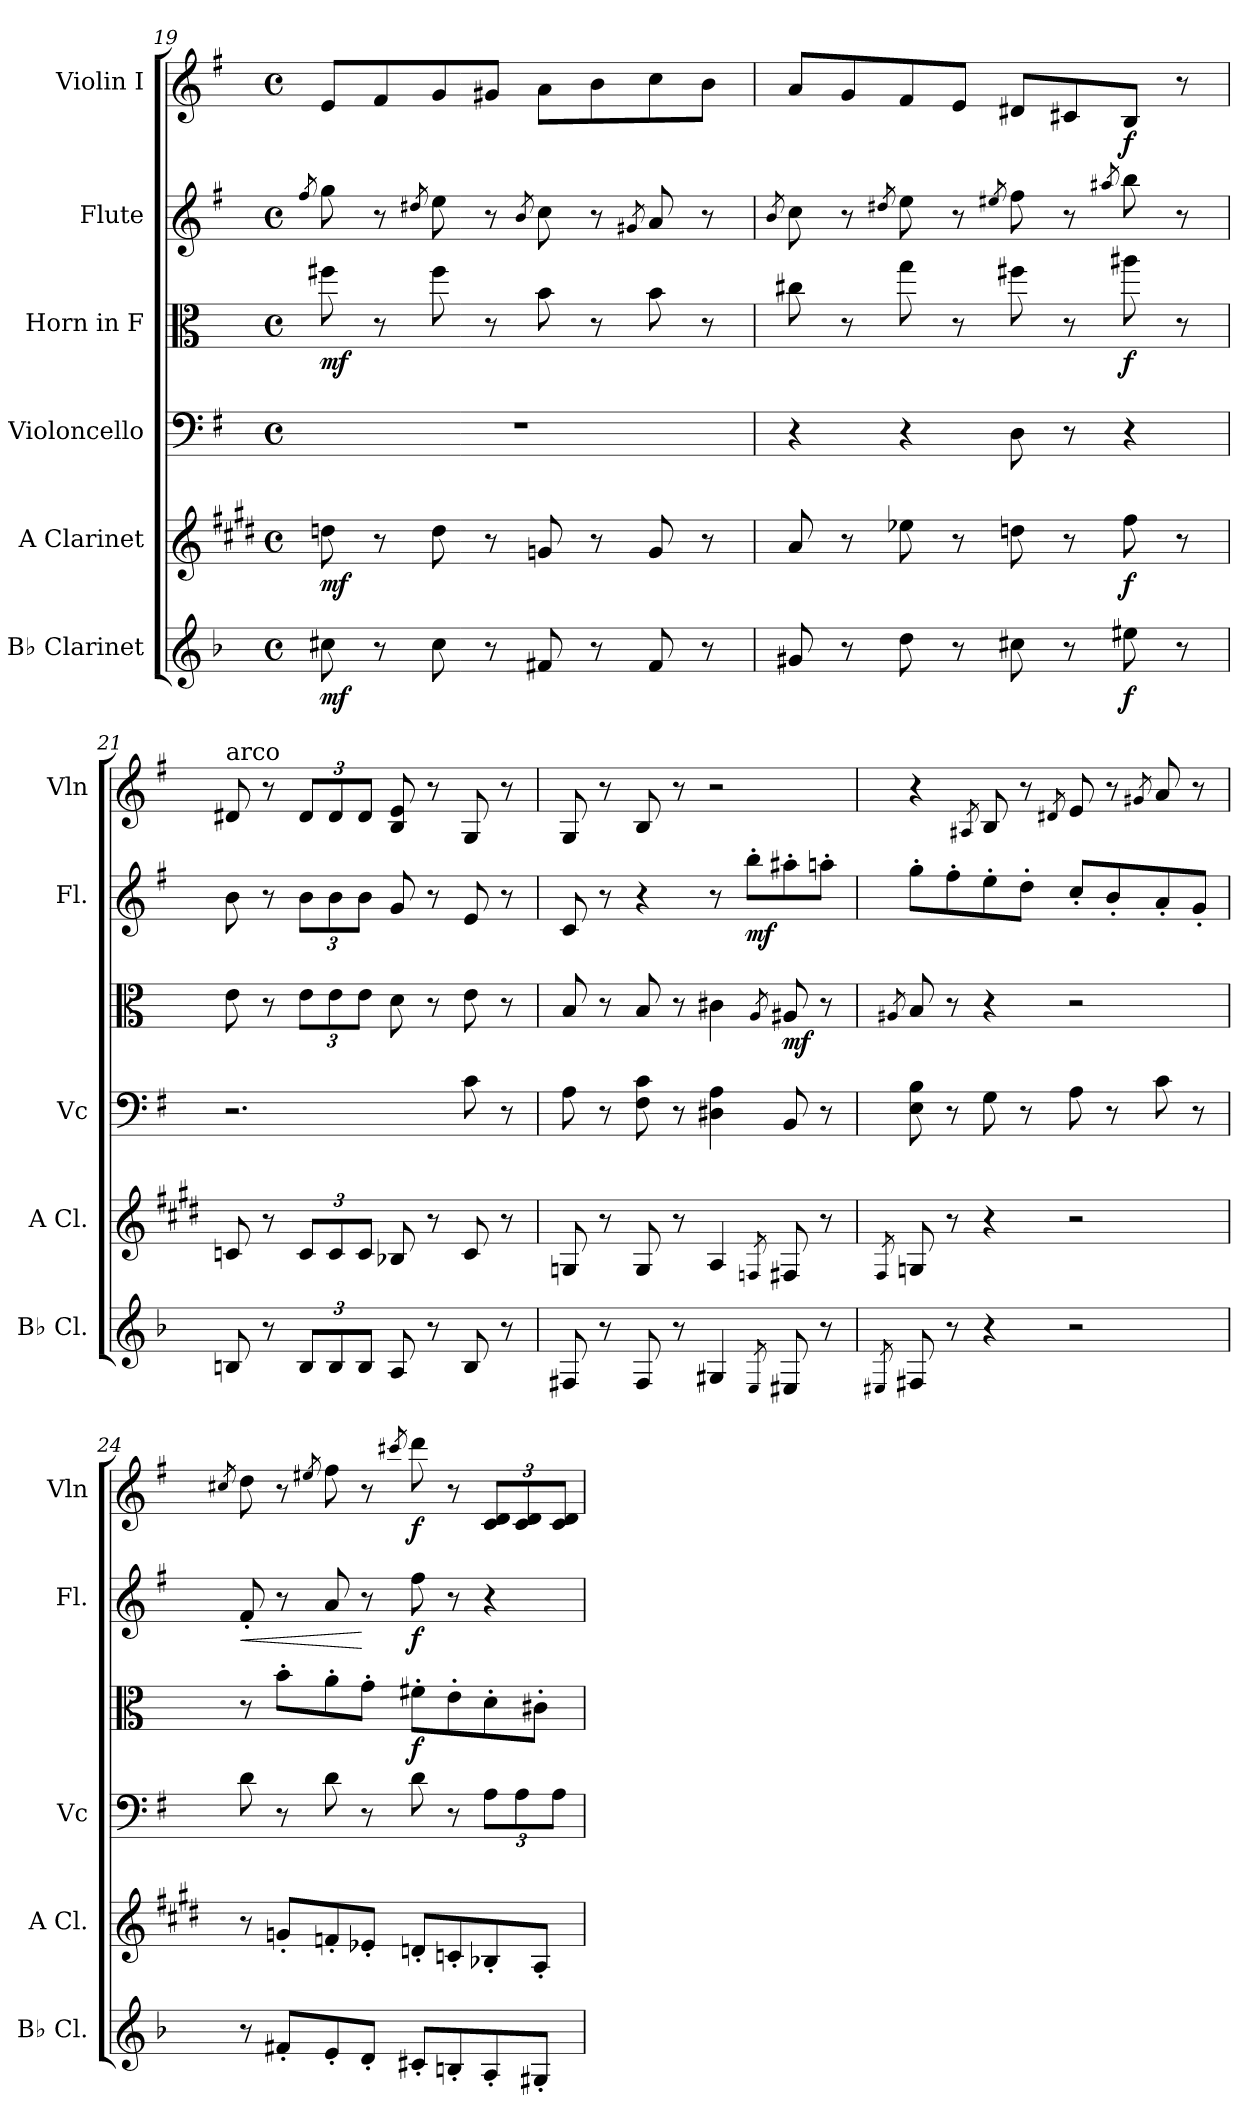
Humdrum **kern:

**kern	**dynam	**kern	**dynam	**kern	**kern	**dynam	**kern	**dynam	**kern	**dynam
*part6	*part6	*part5	*part5	*part4	*part3	*part3	*part2	*part2	*part1	*part1
*staff6	*staff6	*staff5	*staff5	*staff4	*staff3	*staff3	*staff2	*staff2	*staff1	*staff1
*I"B♭ Clarinet	*	*I"A Clarinet	*	*I"Violoncello	*I"Horn in F	*	*I"Flute	*	*I"Violin I	*
*I'B♭ Cl.	*	*I'A Cl.	*	*I'Vc	*	*	*I'Fl.	*	*I'Vln	*
*clefG2	*	*clefG2	*	*clefF4	*clefC3	*	*clefG2	*	*clefG2	*
*ITrd1c2	*	*ITrd2c3	*	*	*ITrd4c7	*	*	*	*	*
*k[b-e-a-]	*	*k[f#c#g#d#a#e#b#]	*	*k[f#]	*k[b-]	*	*k[f#]	*	*k[f#]	*
*M4/4	*	*M4/4	*	*M4/4	*M4/4	*	*M4/4	*	*M4/4	*
*met(c)	*	*met(c)	*	*met(c)	*met(c)	*	*met(c)	*	*met(c)	*
=19	=19	=19	=19	=19	=19	=19	=19	=19	=19	=19
.	.	.	.	.	.	.	8qff#/	.	.	.
!	!LO:DY:b	!	!LO:DY:b	!	!	!LO:DY:b	!	!	!	!
8bni\	mf	8bni\	mf	1r	8bni\	mf	8ggi\	.	8ei/L	.
8r	.	8r	.	.	8r	.	8r	.	8f#/	.
.	.	.	.	.	.	.	8qdd#X/	.	.	.
8bi\	.	8bi\	.	.	8bi\	.	8eei\	.	8gi/	.
8r	.	8r	.	.	8r	.	8r	.	8g#X/J	.
.	.	.	.	.	.	.	8qb/	.	.	.
8eni/	.	8eni/	.	.	8ei\	.	8cci\	.	8ai\L	.
8r	.	8r	.	.	8r	.	8r	.	8b\	.
.	.	.	.	.	.	.	8qg#X/	.	.	.
8ei/	.	8ei/	.	.	8ei\	.	8ai/	.	8cci\	.
8r	.	8r	.	.	8r	.	8r	.	8b\J	.
=20	=20	=20	=20	=20	=20	=20	=20	=20	=20	=20
.	.	.	.	.	.	.	8qb/	.	.	.
8f#Xi/	.	8f#i/	.	4r	8f#Xi\	.	8cci\	.	8ai/L	.
8r	.	8r	.	.	8r	.	8r	.	8g/	.
.	.	.	.	.	.	.	8qdd#X/	.	.	.
8cci\	.	8ccni\	.	4r	8cci\	.	8eei\	.	8f#i/	.
8r	.	8r	.	.	8r	.	8r	.	8ei/J	.
.	.	.	.	.	.	.	8qee#X/	.	.	.
8bni\	.	8bni\	.	8Di\	8bni\	.	8ff#i\	.	8d#X/L	.
8r	.	8r	.	8r	8r	.	8r	.	8c#X/	.
.	.	.	.	.	.	.	8qaa#X/	.	.	.
!	!LO:DY:b	!	!LO:DY:b	!	!	!LO:DY:b	!	!	!	!LO:DY:b
8dd#Xi\	f	8dd#i\	f	4r	8dd#Xi\	f	8bbi\	.	8Bi/J	f
8r	.	8r	.	.	8r	.	8r	.	8r	.
=21	=21	=21	=21	=21	=21	=21	=21	=21	=21	=21
!	!	!	!	!	!	!	!	!	!LO:TX:a:t=arco	!
8An/	.	8An/	.	2.r	8A\	.	8bi\	.	8d#Xi/	.
8r	.	8r	.	.	8r	.	8r	.	8r	.
*Xbrackettup	*	*Xbrackettup	*	*	*Xbrackettup	*	*Xbrackettup	*	*Xbrackettup	*
12A/L	.	12A/L	.	.	12A\L	.	12bi\L	.	12d#i/L	.
12A/	.	12A/	.	.	12A\	.	12bi\	.	12d#i/	.
12A/J	.	12A/J	.	.	12A\J	.	12bi\J	.	12d#i/J	.
8Gi/	.	8Gni/	.	.	8Gi\	.	8gi/	.	8Bi/ 8ei/	.
8r	.	8r	.	.	8r	.	8r	.	8r	.
8Ai/	.	8Ai/	.	8ci\	8Ai\	.	8ei/	.	8Gi/	.
8r	.	8r	.	8r	8r	.	8r	.	8r	.
=22	=22	=22	=22	=22	=22	=22	=22	=22	=22	=22
8Eni/	.	8Eni/	.	8Ai\	8Ei/	.	8ci/	.	8Gi/	.
8r	.	8r	.	8r	8r	.	8r	.	8r	.
8Ei/	.	8Ei/	.	8F#i\ 8ci\	8Ei/	.	4r	.	8B/	.
8r	.	8r	.	8r	8r	.	.	.	8r	.
4F#Xi/	.	4F#i/	.	4D#Xi\ 4Ai\	4F#Xi\	.	8r	.	2r	.
!	!	!	!	!	!	!	!	!LO:DY:b	!	!
.	.	.	.	.	.	.	8bb'i\L	mf	.	.
8qD/	.	8qDn/	.	.	8qD/	.	.	.	.	.
!	!	!	!	!	!	!LO:DY:b	!	!	!	!
8D#Xi/	.	8D#Xi/	.	8BBi/	8D#Xi/	mf	8aa#X'i\	.	.	.
8r	.	8r	.	8r	8r	.	8aan'i\J	.	.	.
=23	=23	=23	=23	=23	=23	=23	=23	=23	=23	=23
8qD#X/	.	8qD#/	.	.	8qD#X/	.	.	.	.	.
8Eni/	.	8Eni/	.	8Ei\ 8Bi\	8Ei/	.	8gg'i\L	.	4r	.
8r	.	8r	.	8r	8r	.	8ff#'\	.	.	.
.	.	.	.	.	.	.	.	.	8qA#X/	.
4r	.	4r	.	8Gi\	4r	.	8ee'i\	.	8Bi/	.
.	.	.	.	8r	.	.	8dd'\J	.	8r	.
.	.	.	.	.	.	.	.	.	8qd#X/	.
2r	.	2r	.	8Ai\	2r	.	8cc'i/L	.	8ei/	.
.	.	.	.	8r	.	.	8b'/	.	8r	.
.	.	.	.	.	.	.	.	.	8qg#X/	.
.	.	.	.	8ci\	.	.	8a'i/	.	8ai/	.
.	.	.	.	8r	.	.	8g'i/J	.	8r	.
=24	=24	=24	=24	=24	=24	=24	=24	=24	=24	=24
.	.	.	.	.	.	.	.	.	8qcc#X/	.
!	!	!	!	!	!	!	!	!LO:HP:b	!	!
8r	.	8r	.	8di\	8r	.	8f#'i/	<	8ddi\	.
8en'/L	.	8en'/L	.	8r	8e'\L	.	8r	.	8r	.
.	.	.	.	.	.	.	.	.	8qee#X/	.
8d'i/	.	8dn'i/	.	8di\	8d'i\	.	8ai/	.	8ff#i\	.
8c'i/J	.	8cn'i/J	.	8r	8c'i\J	.	8r	[	8r	.
.	.	.	.	.	.	.	.	.	8qccc#X/	.
!	!	!	!	!	!	!LO:DY:b	!	!LO:DY:b	!	!LO:DY:b
8Bn'/L	.	8Bn'/L	.	8di\	8Bn'\L	f	8ff#i\	f	8dddi\	f
8An'i/	.	8An'i/	.	8r	8A'i\	.	8r	.	8r	.
*	*	*	*	*Xbrackettup	*	*	*	*	*	*
8G'/	.	8Gn'/	.	12Ai\L	8G'\	.	4r	.	12ci/ 12di/L	.
.	.	.	.	12Ai\	.	.	.	.	12ci/ 12di/	.
8F#X'i/J	.	8F#'i/J	.	.	8F#X'i\J	.	.	.	.	.
.	.	.	.	12Ai\J	.	.	.	.	12ci/ 12di/J	.
=	=	=	=	=	=	=	=	=	=	=
*-	*-	*-	*-	*-	*-	*-	*-	*-	*-	*-
